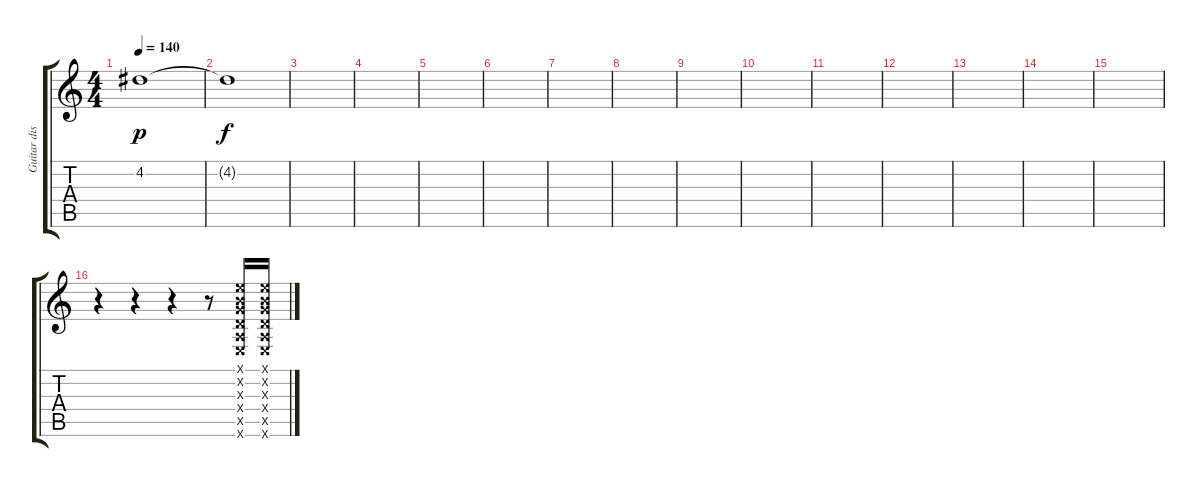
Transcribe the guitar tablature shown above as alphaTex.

\track ("Guitar dist. 1" "Guitar dis") {instrument overdrivenguitar}
\staff {score tabs}
\tuning (E4 B3 G3 D3 A2 E2) {hide}
\ts (4 4)
\tempo 140
\clef g2
\ks c
4.2.1{dy p} |
4.2{t}.1{dy f} |
|
|
|
|
|
|
|
|
|
|
|
|
|
r.4 r.4 r.4 r.8 (0.1{x} 0.2{x} 0.3{x} 0.4{x} 0.5{x} 0.6{x}).16 (0.1{x} 0.2{x} 0.3{x} 0.4{x} 0.5{x} 0.6{x}).16
